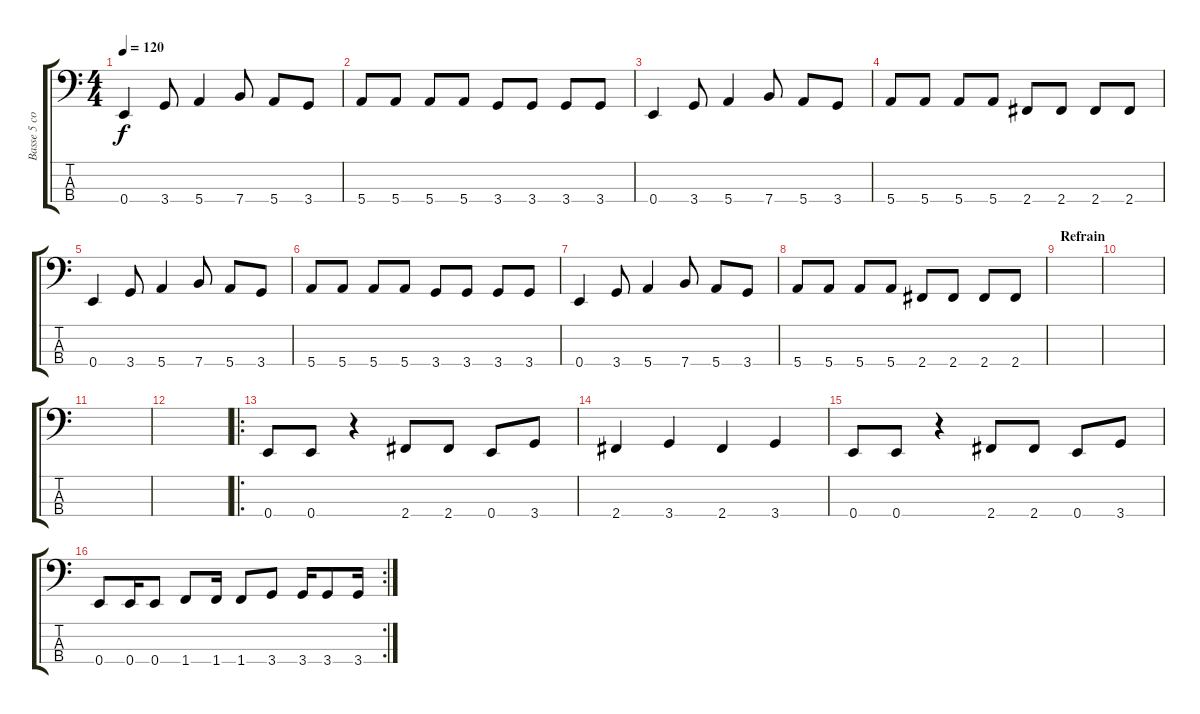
\track ("Basse 5 cordes E2" "Basse 5 co") {instrument electricbassfinger}
\staff {score tabs}
\tuning (G2 D2 A1 E1) {hide}
\ts (4 4)
\tempo 120
\clef f4
\ks c
0.4.4{dy f} 3.4.8 5.4.4 7.4.8 5.4.8 3.4.8 |
5.4.8 5.4.8 5.4.8 5.4.8 3.4.8 3.4.8 3.4.8 3.4.8 |
0.4.4 3.4.8 5.4.4 7.4.8 5.4.8 3.4.8 |
5.4.8 5.4.8 5.4.8 5.4.8 2.4.8 2.4.8 2.4.8 2.4.8 |
0.4.4 3.4.8 5.4.4 7.4.8 5.4.8 3.4.8 |
5.4.8 5.4.8 5.4.8 5.4.8 3.4.8 3.4.8 3.4.8 3.4.8 |
0.4.4 3.4.8 5.4.4 7.4.8 5.4.8 3.4.8 |
5.4.8 5.4.8 5.4.8 5.4.8 2.4.8 2.4.8 2.4.8 2.4.8 |
\section ("" "Refrain")
|
|
|
|
\ro
0.4.8 0.4.8 r.4 2.4.8 2.4.8 0.4.8 3.4.8 |
2.4.4 3.4.4 2.4.4 3.4.4 |
0.4.8 0.4.8 r.4 2.4.8 2.4.8 0.4.8 3.4.8 |
\rc 2
0.4.8 0.4.16 0.4.8 1.4.8 1.4.16 1.4.8 3.4.8 3.4.16 3.4.8 3.4.16
